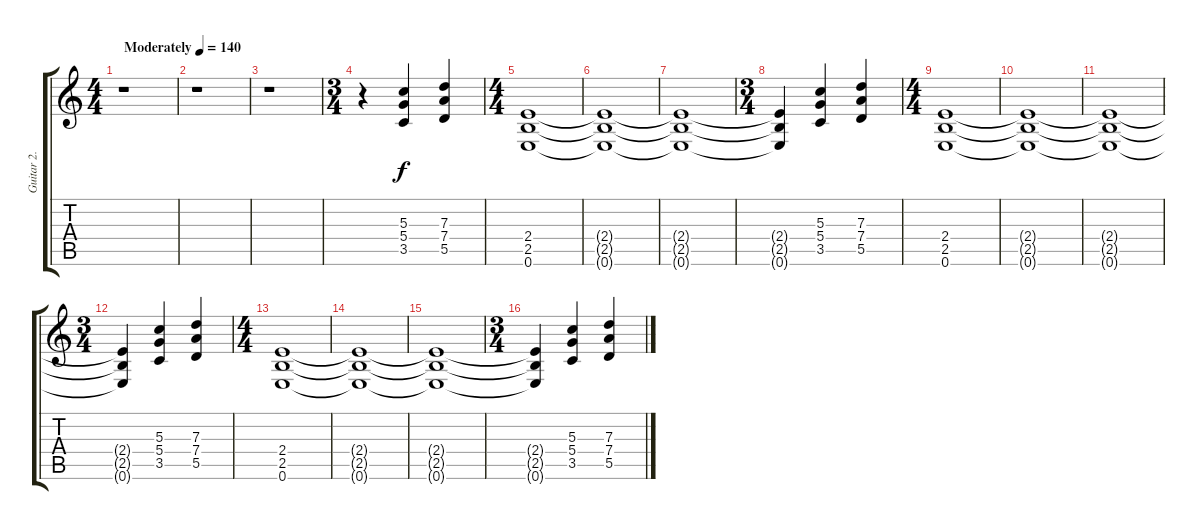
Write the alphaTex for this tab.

\track ("Guitar 2." "Guitar 2.") {instrument distortionguitar}
\staff {score tabs}
\tuning (E4 B3 G3 D3 A2 E2) {hide}
\ts (4 4)
\tempo (140 "Moderately")
\clef g2
\ks c
r.1{dy f instrument distortionguitar} |
r.1 |
r.1 |
\ts (3 4)
r.4 (5.3 5.4 3.5).4 (7.3 7.4 5.5).4 |
\ts (4 4)
(2.4 2.5 0.6).1 |
(2.4{t} 2.5{t} 0.6{t}).1 |
(2.4{t} 2.5{t} 0.6{t}).1 |
\ts (3 4)
(2.4{t} 2.5{t} 0.6{t}).4 (5.3 5.4 3.5).4 (7.3 7.4 5.5).4 |
\ts (4 4)
(2.4 2.5 0.6).1 |
(2.4{t} 2.5{t} 0.6{t}).1 |
(2.4{t} 2.5{t} 0.6{t}).1 |
\ts (3 4)
(2.4{t} 2.5{t} 0.6{t}).4 (5.3 5.4 3.5).4 (7.3 7.4 5.5).4 |
\ts (4 4)
(2.4 2.5 0.6).1 |
(2.4{t} 2.5{t} 0.6{t}).1 |
(2.4{t} 2.5{t} 0.6{t}).1 |
\ts (3 4)
(2.4{t} 2.5{t} 0.6{t}).4 (5.3 5.4 3.5).4 (7.3 7.4 5.5).4
